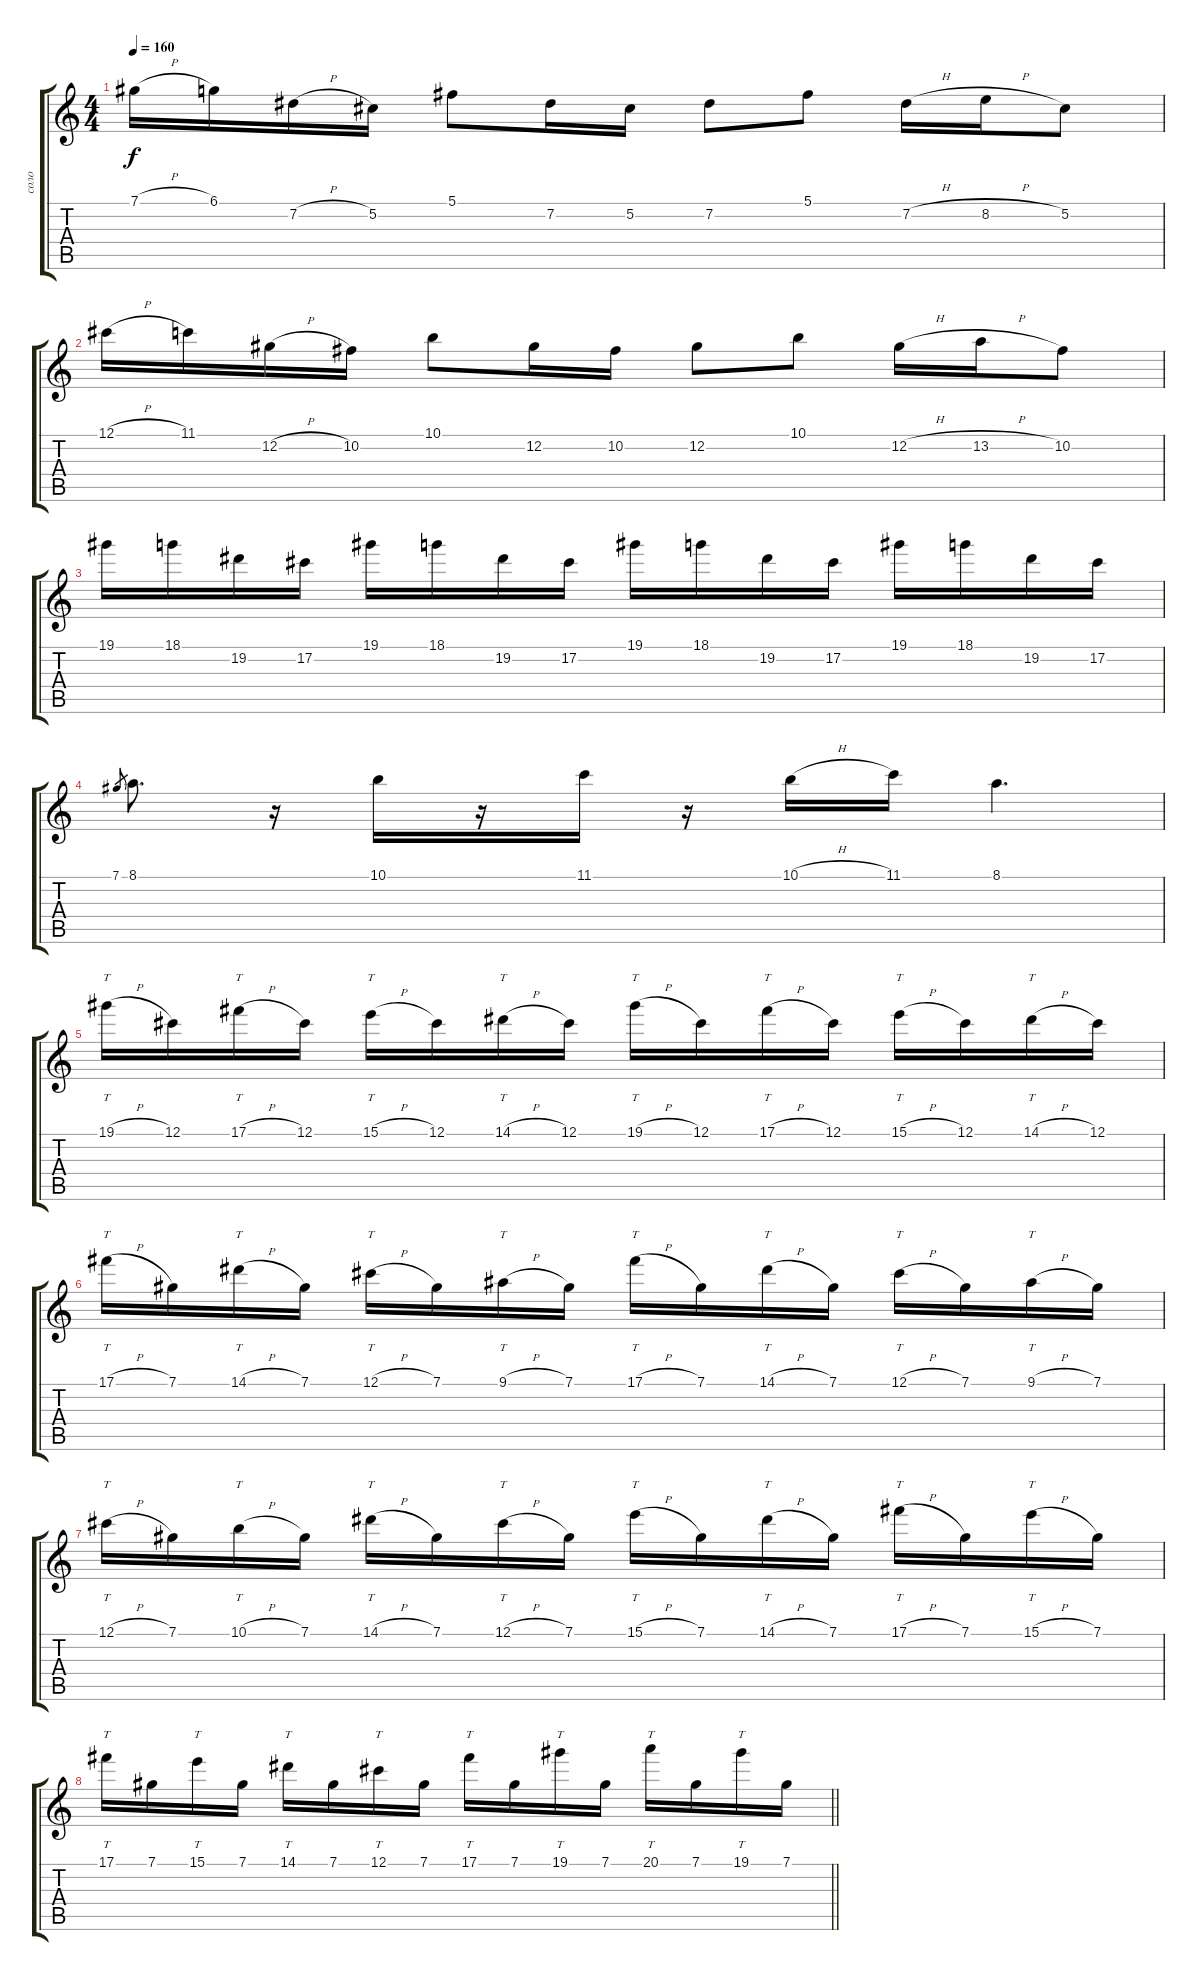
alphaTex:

\track ("соло" "соло") {instrument distortionguitar}
\staff {score tabs}
\tuning (Db4 Ab3 E3 B2 Gb2 Db2) {hide}
\ts (4 4)
\tempo 160
\clef g2
\ks c
7.1{h}.16{dy f} 6.1.16 7.2{h}.16 5.2.16 5.1.8 7.2.16 5.2.16 7.2.8 5.1.8 7.2{h}.16 8.2{h}.16 5.2.8 |
12.1{h}.16 11.1.16 12.2{h}.16 10.2.16 10.1.8 12.2.16 10.2.16 12.2.8 10.1.8 12.2{h}.16 13.2{h}.16 10.2.8 |
19.1.16 18.1.16 19.2.16 17.2.16 19.1.16 18.1.16 19.2.16 17.2.16 19.1.16 18.1.16 19.2.16 17.2.16 19.1.16 18.1.16 19.2.16 17.2.16 |
7.1.8{gr} 8.1.8{d} r.16 10.1.16 r.16 11.1.16 r.16 10.1{h}.16 11.1.16 8.1.4{d} |
19.1{h}.16{tt} 12.1.16 17.1{h}.16{tt} 12.1.16 15.1{h}.16{tt} 12.1.16 14.1{h}.16{tt} 12.1.16 19.1{h}.16{tt} 12.1.16 17.1{h}.16{tt} 12.1.16 15.1{h}.16{tt} 12.1.16 14.1{h}.16{tt} 12.1.16 |
17.1{h}.16{tt} 7.1.16 14.1{h}.16{tt} 7.1.16 12.1{h}.16{tt} 7.1.16 9.1{h}.16{tt} 7.1.16 17.1{h}.16{tt} 7.1.16 14.1{h}.16{tt} 7.1.16 12.1{h}.16{tt} 7.1.16 9.1{h}.16{tt} 7.1.16 |
12.1{h}.16{tt} 7.1.16 10.1{h}.16{tt} 7.1.16 14.1{h}.16{tt} 7.1.16 12.1{h}.16{tt} 7.1.16 15.1{h}.16{tt} 7.1.16 14.1{h}.16{tt} 7.1.16 17.1{h}.16{tt} 7.1.16 15.1{h}.16{tt} 7.1.16 |
\barLineRight lightlight
17.1.16{tt} 7.1.16 15.1.16{tt} 7.1.16 14.1.16{tt} 7.1.16 12.1.16{tt} 7.1.16 17.1.16{tt} 7.1.16 19.1.16{tt} 7.1.16 20.1.16{tt} 7.1.16 19.1.16{tt} 7.1.16
